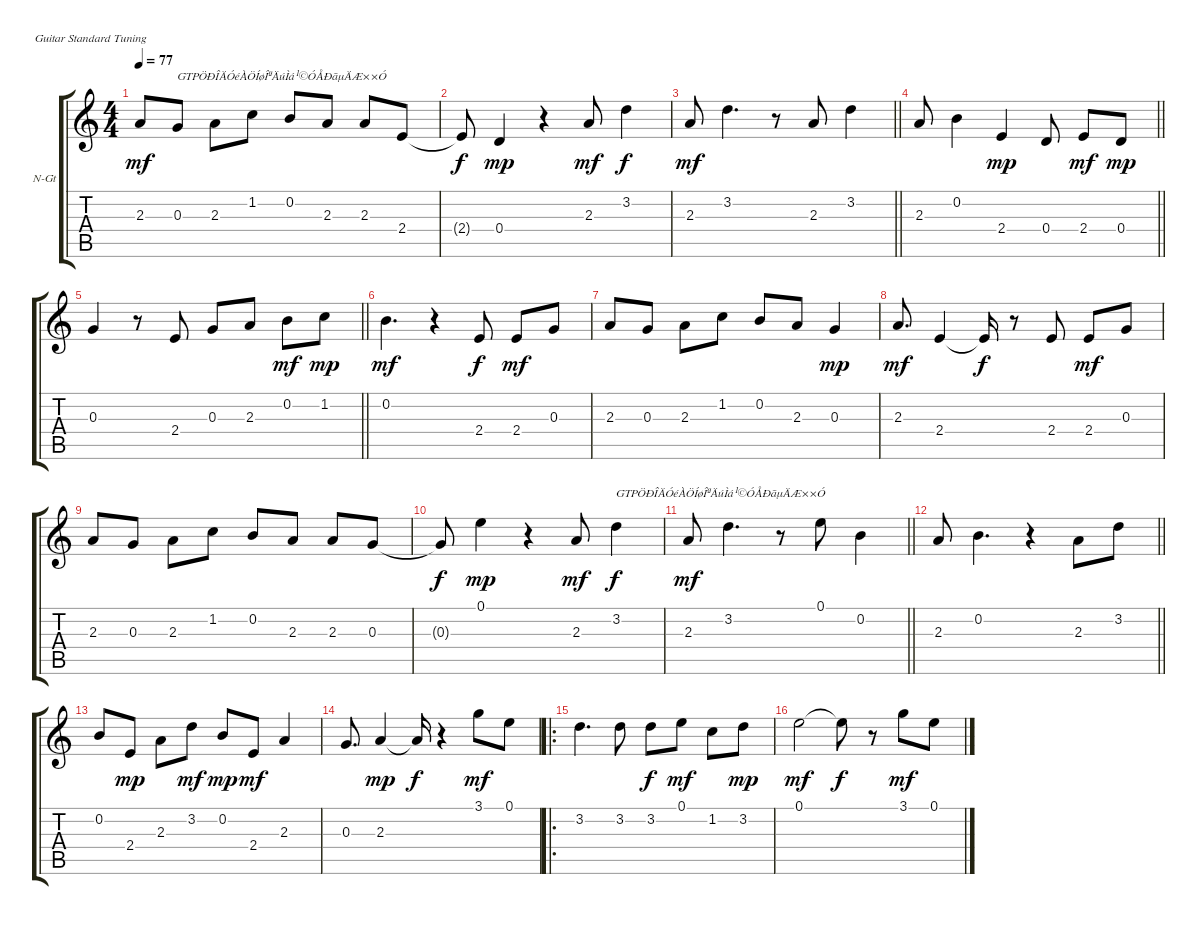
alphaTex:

\bracketExtendMode groupsimilarinstruments
\firstSystemTrackNameOrientation horizontal
\otherSystemsTrackNameOrientation horizontal
\track ("Çúµ÷" "N-Gt") {instrument acousticguitarnylon}
\staff {score tabs}
\tuning (E4 B3 G3 D3 A2 E2)
\ts (4 4)
\tempo 77
\clef g2
\ks c
2.3.8{dy mf} 0.3.8{txt "GTPÖÐÎÄÓéÀÖÍøÎªÄúÌá¹©ÓÅÐãµÄÆ××Ó"} 2.3.8 1.2.8 0.2.8 2.3.8 2.3.8 2.4.8 |
2.4{t}.8{dy f} 0.4.4{dy mp} r.4 2.3.8{dy mf} 3.2.4{dy f} |
\barLineRight lightlight
2.3.8{dy mf} 3.2.4{d} r.8 2.3.8 3.2.4 |
\section ("" "")
\barLineRight lightlight
2.3.8 0.2.4 2.4.4{dy mp} 0.4.8 2.4.8{dy mf} 0.4.8{dy mp} |
\section ("" "")
\barLineRight lightlight
0.3.4 r.8 2.4.8 0.3.8 2.3.8 0.2.8{dy mf} 1.2.8{dy mp} |
\section ("" "")
0.2.4{d dy mf} r.4 2.4.8{dy f} 2.4.8{dy mf} 0.3.8 |
2.3.8 0.3.8 2.3.8 1.2.8 0.2.8 2.3.8 0.3.4{dy mp} |
2.3.8{d dy mf} 2.4.4 2.4{t}.16{dy f} r.8 2.4.8 2.4.8{dy mf} 0.3.8 |
2.3.8 0.3.8 2.3.8 1.2.8 0.2.8 2.3.8 2.3.8 0.3.8 |
0.3{t}.8{dy f} 0.1.4{dy mp} r.4 2.3.8{dy mf} 3.2.4{txt "GTPÖÐÎÄÓéÀÖÍøÎªÄúÌá¹©ÓÅÐãµÄÆ××Ó" dy f} |
\barLineRight lightlight
2.3.8{dy mf} 3.2.4{d} r.8 0.1.8 0.2.4 |
\barLineRight lightlight
2.3.8 0.2.4{d} r.4 2.3.8 3.2.8 |
0.2.8 2.4.8{dy mp} 2.3.8 3.2.8{dy mf} 0.2.8{dy mp} 2.4.8{dy mf} 2.3.4 |
0.3.8{d} 2.3.4{dy mp} 2.3{t}.16{dy f} r.4 3.1.8{dy mf} 0.1.8 |
\ro
3.2.4{d} 3.2.8 3.2.8{dy f} 0.1.8{dy mf} 1.2.8 3.2.8{dy mp} |
0.1.2{dy mf} 0.1{t}.8{dy f} r.8 3.1.8{dy mf} 0.1.8
